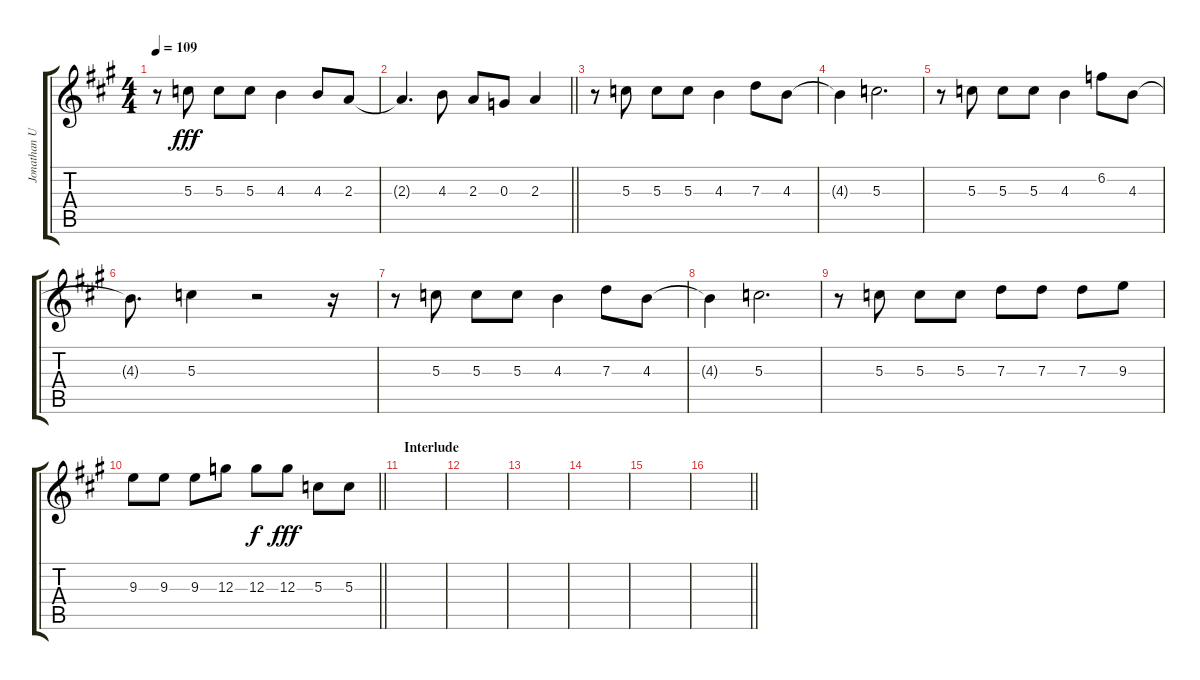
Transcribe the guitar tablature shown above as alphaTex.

\track ("Jonathan Underdown - Vocal" "Jonathan U") {instrument acousticguitarsteel}
\staff {score tabs}
\tuning (E4 B3 G3 D3 A2 E2) {hide}
\ts (4 4)
\tempo 109
\clef g2
\ks f#minor
r.8{dy fff} 5.3.8 5.3.8 5.3.8 4.3.4 4.3.8 2.3.8 |
\barLineRight lightlight
2.3{t}.4{d} 4.3.8 2.3.8 0.3.8 2.3.4 |
\section ("" "")
r.8 5.3.8 5.3.8 5.3.8 4.3.4 7.3.8 4.3.8 |
4.3{t}.4 5.3.2{d} |
r.8 5.3.8 5.3.8 5.3.8 4.3.4 6.2.8 4.3.8 |
4.3{t}.8{d} 5.3.4 r.2 r.16 |
r.8 5.3.8 5.3.8 5.3.8 4.3.4 7.3.8 4.3.8 |
4.3{t}.4 5.3.2{d} |
r.8 5.3.8 5.3.8 5.3.8 7.3.8 7.3.8 7.3.8 9.3.8 |
\barLineRight lightlight
9.3.8 9.3.8 9.3.8 12.3.8 12.3.8{dy f} 12.3.8{dy fff} 5.3.8 5.3.8 |
\section ("" "Interlude")
|
|
|
|
|
\barLineRight lightlight
